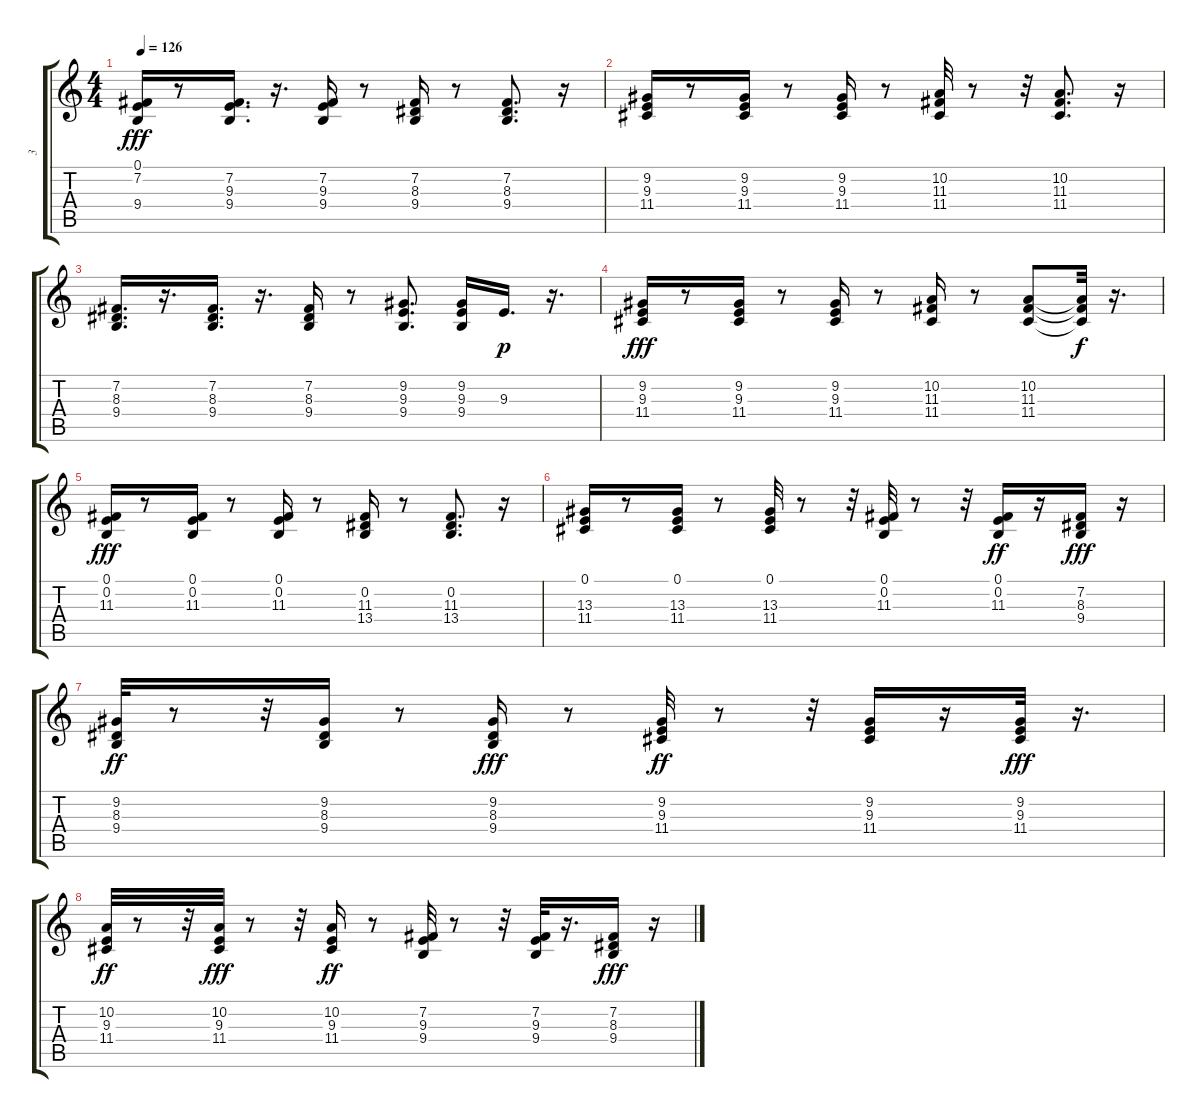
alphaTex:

\track ("3" "3") {instrument electricgrandpiano}
\staff {score tabs}
\tuning (E4 B3 G3 D3 A2 E2) {hide}
\ts (4 4)
\tempo 126
\clef g2
\ks c
(0.1 7.2 9.4).16{dy fff} r.8 (7.2 9.3 9.4).16{d} r.16{d} (7.2 9.3 9.4).16 r.8 (7.2 8.3 9.4).16 r.8 (7.2 8.3 9.4).8{d} r.16 |
(9.2 9.3 11.4).16 r.8 (9.2 9.3 11.4).16 r.8 (9.2 9.3 11.4).16 r.8 (10.2 11.3 11.4).32 r.8 r.32 (10.2 11.3 11.4).8{d} r.16 |
(7.2 8.3 9.4).16{d} r.16{d} (7.2 8.3 9.4).16{d} r.16{d} (7.2 8.3 9.4).16 r.8 (9.2 9.3 9.4).8{d} (9.2 9.3 9.4).16 9.3.16{d dy p} r.16{d} |
(9.2 9.3 11.4).16{dy fff} r.8 (9.2 9.3 11.4).16 r.8 (9.2 9.3 11.4).16 r.8 (10.2 11.3 11.4).16 r.8 (10.2 11.3 11.4).8 (10.2{t} 11.3{t} 11.4{t}).32{dy f} r.16{d} |
(0.1 0.2 11.3).16{dy fff} r.8 (0.1 0.2 11.3).16 r.8 (0.1 0.2 11.3).16 r.8 (0.2 11.3 13.4).16 r.8 (0.2 11.3 13.4).8{d} r.16 |
(0.1 13.3 11.4).16 r.8 (0.1 13.3 11.4).16 r.8 (0.1 13.3 11.4).32 r.8 r.32 (0.1 0.2 11.3).32 r.8 r.32 (0.1 0.2 11.3).16{dy ff} r.16 (7.2 8.3 9.4).16{dy fff} r.16 |
(9.2 8.3 9.4).32{dy ff} r.8 r.32 (9.2 8.3 9.4).16 r.8 (9.2 8.3 9.4).16{dy fff} r.8 (9.2 9.3 11.4).32{dy ff} r.8 r.32 (9.2 9.3 11.4).16 r.16 (9.2 9.3 11.4).32{dy fff} r.16{d} |
(10.2 9.3 11.4).32{dy ff} r.8 r.32 (10.2 9.3 11.4).32{dy fff} r.8 r.32 (10.2 9.3 11.4).16{dy ff} r.8 (7.2 9.3 9.4).32 r.8 r.32 (7.2 9.3 9.4).32 r.16{d} (7.2 8.3 9.4).16{dy fff} r.16
